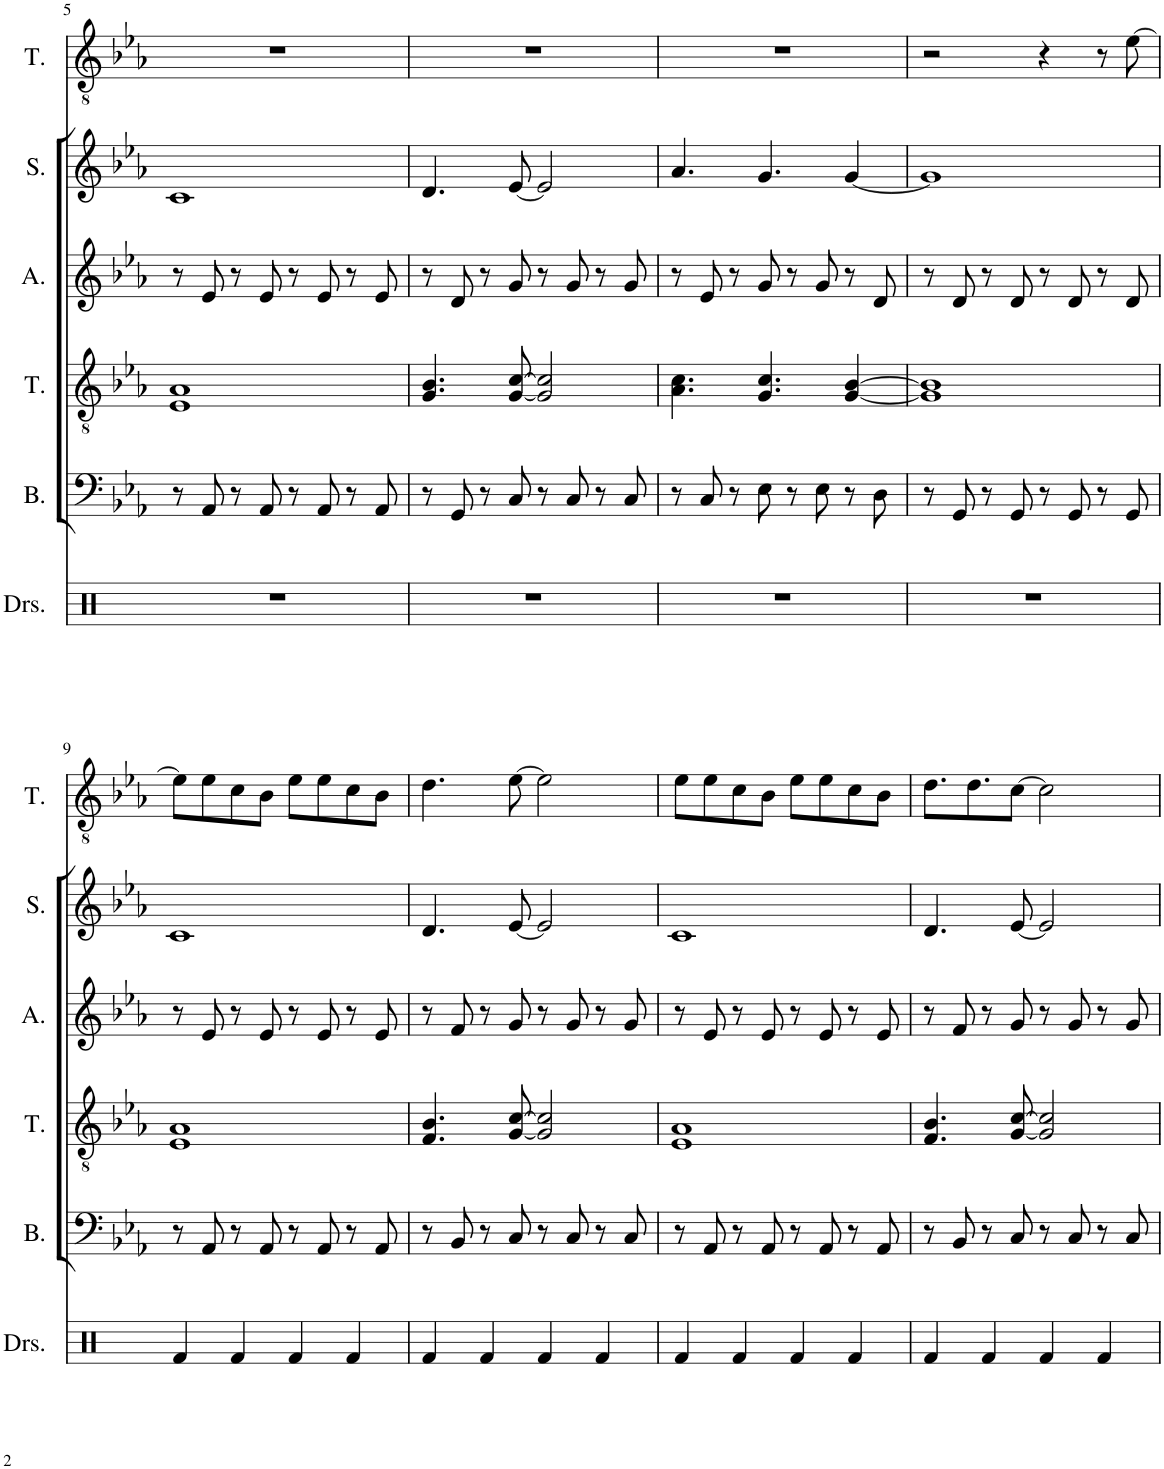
**kern	**kern	**kern	**kern	**kern	**kern
*part6	*part5	*part4	*part3	*part2	*part1
*staff6	*staff5	*staff4	*staff3	*staff2	*staff1
*I"Drumset	*I"Bass	*I"Tenor	*I"Alto	*I"Soprano	*I"Tenor
*I'Drs.	*I'B.	*I'T.	*I'A.	*I'S.	*I'T.
!!LO:PB:g=z
*clefX	*clefF4	*clefGv2	*clefG2	*clefG2	*clefGv2
*k[]	*k[b-e-a-]	*k[b-e-a-]	*k[b-e-a-]	*k[b-e-a-]	*k[b-e-a-]
*M4/4	*M4/4	*M4/4	*M4/4	*M4/4	*M4/4
=5	=5	=5	=5	=5	=5
1r	8r	1E- 1A-	8r	1c	1r
.	8AA-/	.	8e-/	.	.
.	8r	.	8r	.	.
.	8AA-/	.	8e-/	.	.
.	8r	.	8r	.	.
.	8AA-/	.	8e-/	.	.
.	8r	.	8r	.	.
.	8AA-/	.	8e-/	.	.
=6	=6	=6	=6	=6	=6
1r	8r	4.G/ 4.B-/	8r	4.d/	1r
.	8GG/	.	8d/	.	.
.	8r	.	8r	.	.
.	8C/	[8G/ [8c/	8g/	[8e-/	.
.	8r	2G/] 2c/]	8r	2e-/]	.
.	8C/	.	8g/	.	.
.	8r	.	8r	.	.
.	8C/	.	8g/	.	.
=7	=7	=7	=7	=7	=7
1r	8r	4.A-\ 4.c\	8r	4.a-/	1r
.	8C/	.	8e-/	.	.
.	8r	.	8r	.	.
.	8E-\	4.G/ 4.c/	8g/	4.g/	.
.	8r	.	8r	.	.
.	8E-\	.	8g/	.	.
.	8r	[4G/ [4B-/	8r	[4g/	.
.	8D\	.	8d/	.	.
=8	=8	=8	=8	=8	=8
1r	8r	1G] 1B-]	8r	1g]	2r
.	8GG/	.	8d/	.	.
.	8r	.	8r	.	.
.	8GG/	.	8d/	.	.
.	8r	.	8r	.	4r
.	8GG/	.	8d/	.	.
.	8r	.	8r	.	8r
.	8GG/	.	8d/	.	[8e-\
!!LO:LB:g=z
=9	=9	=9	=9	=9	=9
4Rf/	8r	1E- 1A-	8r	1c	8e-\L]
.	8AA-/	.	8e-/	.	8e-\
4Rf/	8r	.	8r	.	8c\
.	8AA-/	.	8e-/	.	8B-\J
4Rf/	8r	.	8r	.	8e-\L
.	8AA-/	.	8e-/	.	8e-\
4Rf/	8r	.	8r	.	8c\
.	8AA-/	.	8e-/	.	8B-\J
=10	=10	=10	=10	=10	=10
4Rf/	8r	4.F/ 4.B-/	8r	4.d/	4.d\
.	8BB-/	.	8f/	.	.
4Rf/	8r	.	8r	.	.
.	8C/	[8G/ [8c/	8g/	[8e-/	[8e-\
4Rf/	8r	2G/] 2c/]	8r	2e-/]	2e-\]
.	8C/	.	8g/	.	.
4Rf/	8r	.	8r	.	.
.	8C/	.	8g/	.	.
=11	=11	=11	=11	=11	=11
4Rf/	8r	1E- 1A-	8r	1c	8e-\L
.	8AA-/	.	8e-/	.	8e-\
4Rf/	8r	.	8r	.	8c\
.	8AA-/	.	8e-/	.	8B-\J
4Rf/	8r	.	8r	.	8e-\L
.	8AA-/	.	8e-/	.	8e-\
4Rf/	8r	.	8r	.	8c\
.	8AA-/	.	8e-/	.	8B-\J
=12	=12	=12	=12	=12	=12
4Rf/	8r	4.F/ 4.B-/	8r	4.d/	8.d\L
.	8BB-/	.	8f/	.	.
.	.	.	.	.	8.d\
4Rf/	8r	.	8r	.	.
.	8C/	[8G/ [8c/	8g/	[8e-/	[8c\J
4Rf/	8r	2G/] 2c/]	8r	2e-/]	2c\]
.	8C/	.	8g/	.	.
4Rf/	8r	.	8r	.	.
.	8C/	.	8g/	.	.
=	=	=	=	=	=
*-	*-	*-	*-	*-	*-
